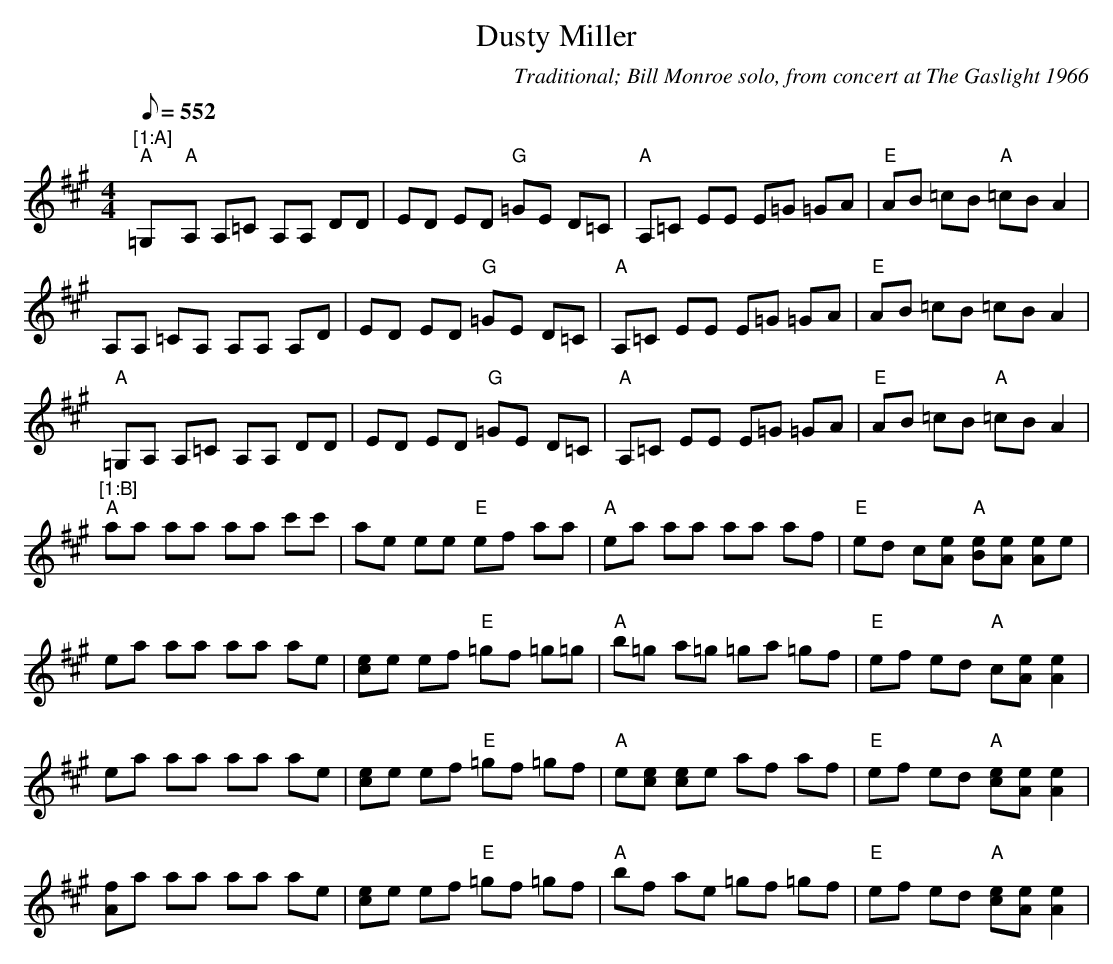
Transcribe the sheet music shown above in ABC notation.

X:1
T: Dusty Miller
C: Traditional; Bill Monroe solo, from concert at The Gaslight 1966
L: 1/8
Q: 552
M: 4/4
K: A
 "[1:A]""A"=G,"A"A, A,=C A,A, DD | ED ED "G"=GE D=C | "A"A,=C EE E=G =GA | "E"AB =cB "A"=cB A2 |
 A,A, =CA, A,A, A,D | ED ED "G"=GE D=C | "A"A,=C EE E=G =GA | "E"AB =cB =cB A2 |
 "A"=G,A, A,=C A,A, DD | ED ED "G"=GE D=C | "A"A,=C EE E=G =GA | "E"AB =cB "A"=cB A2 |
"[1:B]""A"aa aa aa c'c' | ae ee "E"ef aa | "A"ea aa aa af | "E"ed c[eA] "A"[eB][eA] [eA]e |
 ea aa aa ae | [ec]e ef "E"=gf =g=g | "A"b=g a=g =ga =gf | "E"ef ed "A"c[eA] [e2A2] |
 ea aa aa ae | [ec]e ef "E"=gf =gf | "A"e[ec] [ec]e af af | "E"ef ed "A"[ec][eA] [e2A2] |
 [fA]a aa aa ae | [ec]e ef "E"=gf =gf | "A"bf ae =gf =gf | "E"ef ed "A"[ec][eA] [e2A2] |
